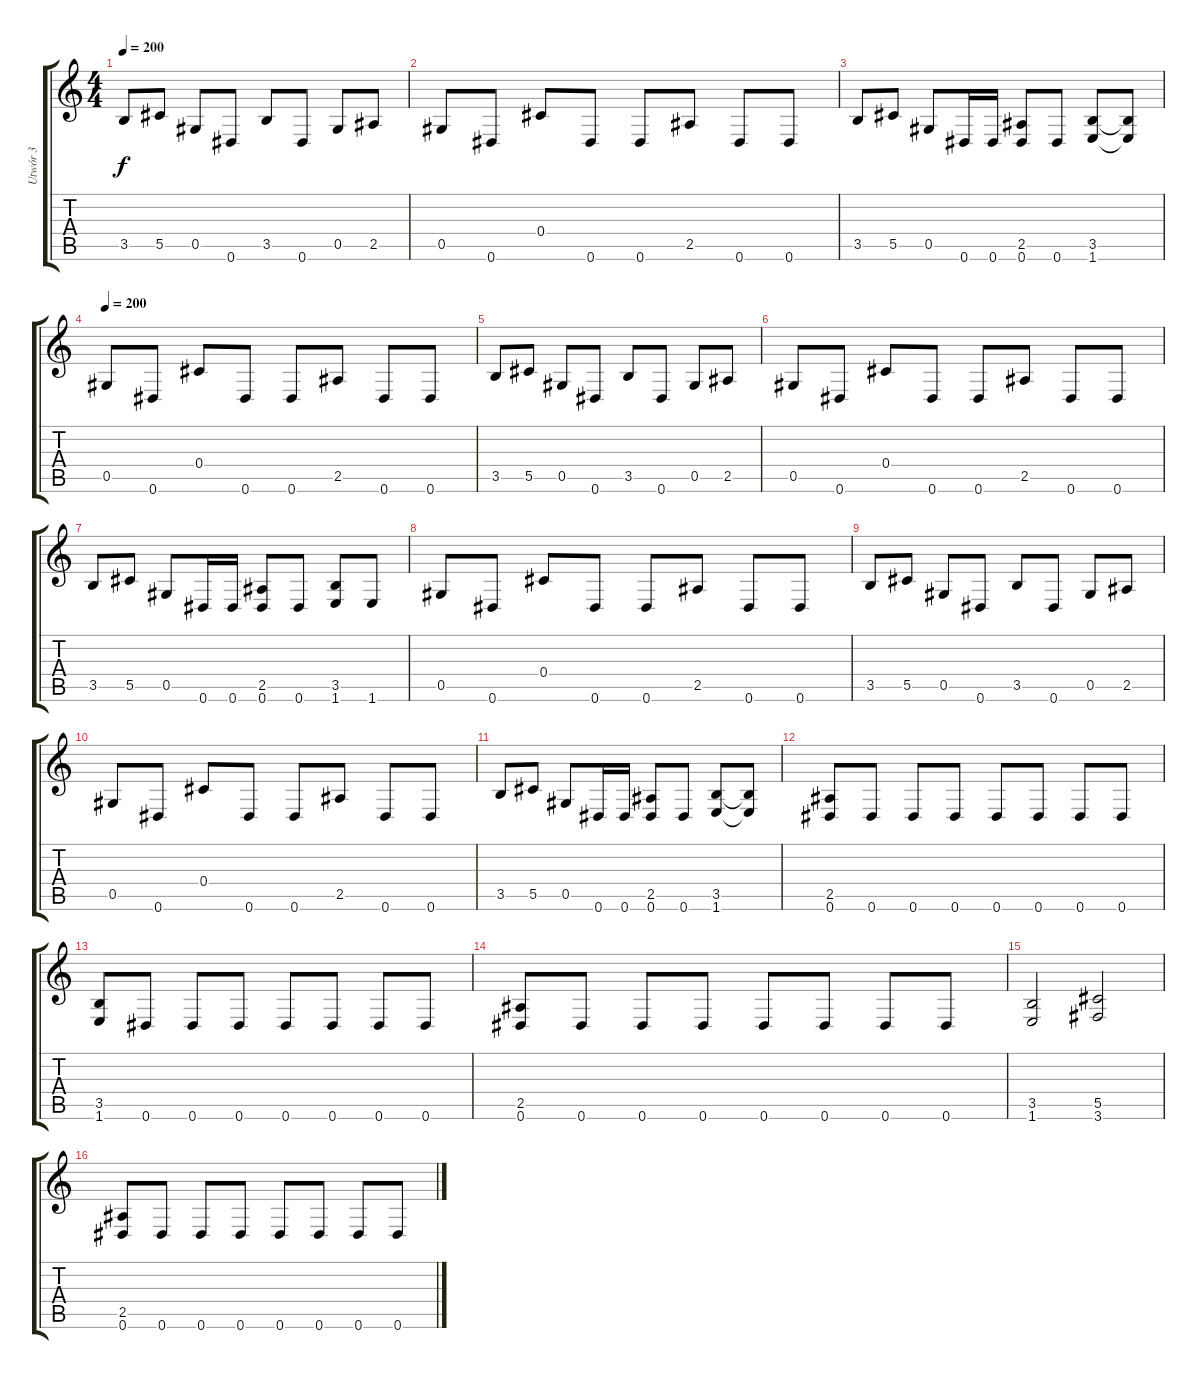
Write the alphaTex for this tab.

\track ("Utwór 3" "Utwór 3") {instrument distortionguitar}
\staff {score tabs}
\tuning (Eb4 Bb3 Gb3 Db3 Ab2 Eb2) {hide}
\ts (4 4)
\tempo 200
\clef g2
\ks c
3.5.8{dy f} 5.5.8 0.5.8 0.6.8 3.5.8 0.6.8 0.5.8 2.5.8 |
0.5.8 0.6.8 0.4.8 0.6.8 0.6.8 2.5.8 0.6.8 0.6.8 |
3.5.8 5.5.8 0.5.8 0.6.16 0.6.16 (2.5 0.6).8 0.6.8 (3.5 1.6).8 (3.5{t} 1.6{t}).8 |
\tempo 200
0.5.8 0.6.8 0.4.8 0.6.8 0.6.8 2.5.8 0.6.8 0.6.8 |
3.5.8 5.5.8 0.5.8 0.6.8 3.5.8 0.6.8 0.5.8 2.5.8 |
0.5.8 0.6.8 0.4.8 0.6.8 0.6.8 2.5.8 0.6.8 0.6.8 |
3.5.8 5.5.8 0.5.8 0.6.16 0.6.16 (2.5 0.6).8 0.6.8 (3.5 1.6).8 1.6.8 |
0.5.8 0.6.8 0.4.8 0.6.8 0.6.8 2.5.8 0.6.8 0.6.8 |
3.5.8 5.5.8 0.5.8 0.6.8 3.5.8 0.6.8 0.5.8 2.5.8 |
0.5.8 0.6.8 0.4.8 0.6.8 0.6.8 2.5.8 0.6.8 0.6.8 |
3.5.8 5.5.8 0.5.8 0.6.16 0.6.16 (2.5 0.6).8 0.6.8 (3.5 1.6).8 (3.5{t} 1.6{t}).8 |
(2.5 0.6).8 0.6.8 0.6.8 0.6.8 0.6.8 0.6.8 0.6.8 0.6.8 |
(3.5 1.6).8 0.6.8 0.6.8 0.6.8 0.6.8 0.6.8 0.6.8 0.6.8 |
(2.5 0.6).8 0.6.8 0.6.8 0.6.8 0.6.8 0.6.8 0.6.8 0.6.8 |
(3.5 1.6).2 (5.5 3.6).2 |
(2.5 0.6).8 0.6.8 0.6.8 0.6.8 0.6.8 0.6.8 0.6.8 0.6.8
